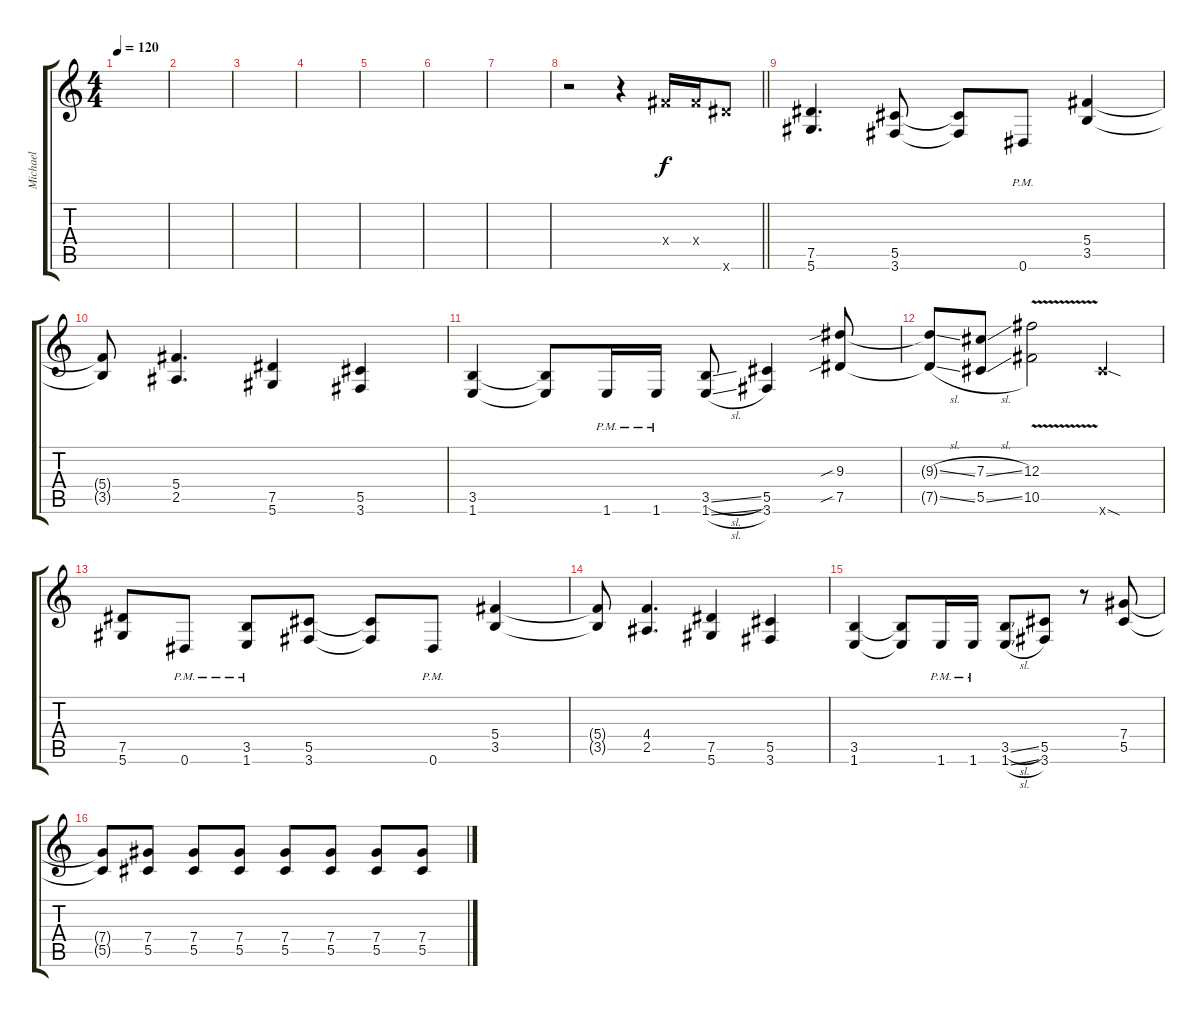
\track ("Michael" "Michael") {instrument distortionguitar}
\staff {score tabs}
\tuning (Eb4 Bb3 Gb3 Db3 Ab2 Eb2) {hide}
\ts (4 4)
\tempo 120
\clef g2
\ks aminor
|
|
|
|
|
|
|
\barLineRight lightlight
r.2 r.4 5.4{x}.16 5.4{x}.16 12.6{x}.8 |
(7.5 5.6).4{d} (5.5 3.6).8 (5.5{t} 3.6{t}).8 0.6{pm}.8 (5.4 3.5).4 |
(5.4{t} 3.5{t}).8 (5.4 2.5).4{d} (7.5 5.6).4 (5.5 3.6).4 |
(3.5 1.6).4 (3.5{t} 1.6{t}).8 1.6{pm}.16 1.6{pm}.16 (3.5{sl} 1.6{sl}).8 (5.5 3.6).4 (9.3{sib} 7.5{sib}).8 |
(9.3{sl t} 7.5{sl t}).8 (7.3{sl} 5.5{sl}).8 (12.3{v} 10.5{v}).2 10.6{sod x}.4 |
(7.5 5.6).8 0.6{pm}.8 (3.5{pm} 1.6{pm}).8 (5.5 3.6).8 (5.5{t} 3.6{t}).8 0.6{pm}.8 (5.4 3.5).4 |
(5.4{t} 3.5{t}).8 (4.4 2.5).4{d} (7.5 5.6).4 (5.5 3.6).4 |
(3.5 1.6).4 (3.5{t} 1.6{t}).8 1.6{pm}.16 1.6{pm}.16 (3.5{sl} 1.6{sl}).8 (5.5 3.6).8 r.8 (7.4 5.5).8 |
(7.4{t} 5.5{t}).8 (7.4 5.5).8 (7.4 5.5).8 (7.4 5.5).8 (7.4 5.5).8 (7.4 5.5).8 (7.4 5.5).8 (7.4 5.5).8
